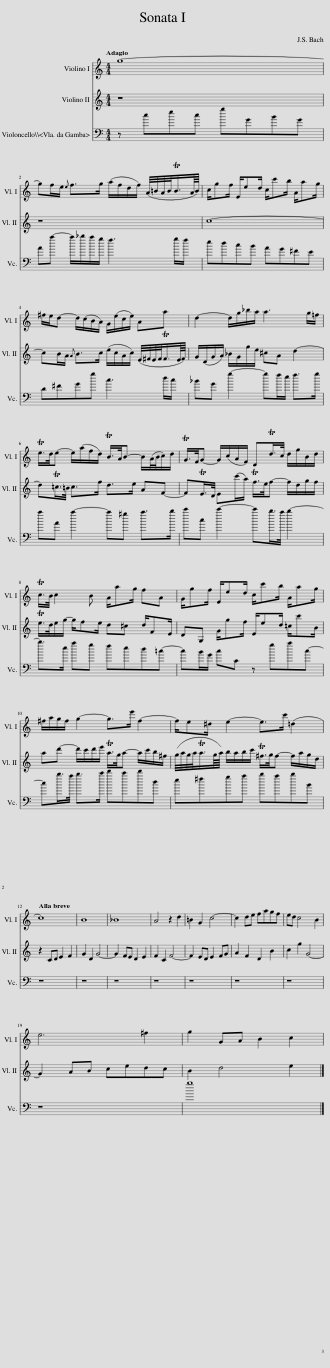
X:1
%%score 1 2 3
L:1/8
Q:1/4=59
M:4/4
I:linebreak $
K:C
V:1 treble
V:2 treble
V:3 bass
V:1
 g8- |$ gf/e/{e} f>g (a/f/d/f/) (A/4=B/4A/4B/<TB/A/8B/8) | c/gf/ E/ed/ c/c'b/ A/ag/ |$ ^f/e/d- d/(c/B/A/) G/(e/c/e/) Aa | d2- d/g/_b/a/ a3 g/=f/ |$ %5
 Te/>d/e- e/(a/f/d/) TB/>A/B- B/(A/4B/4c/)d/ | TG/>F/G- G/(c/A/F/) DTd/>c/ d/g/B/d/ |$ Tc/>B/ c2 B A/ag/ fA | G/gf/ E/ed/ c/c'b/ A/ag/ |$ ^f/a/g/f/ g2- g>e' f2- | %10
 f/e^d/ e2- e>c' (=d2 |$[Q:1/4=120] c8) | B8 | _B8 | A4 z2 d2 | %15
 =B2 G2 c4- | c2 de fagf | ed c4 B2 |$ e6 ^f2 | g2 GA B2 c2 | %20
V:2
 z8 |$ z8 | c8- |$ cB/A/{A} B>c (e/c/A/c/) (E/4^F/4E/4F/<TF/E/8F/8) | G/(D/G/A/) _B/G/g/e/ ^cA d2- |$ %5
 dT=c/>=B/ c>f d>e AF- | FTE/>D/ E(c'/a/) Tf/>e/f- f/d/g/f/ |$ Te/>d/e/g/- g/fe/ d^c d/FE/ | DG, G/gf/ E/ed/ =c/c'B/ |$ ad'- d'/c'/d'/e'/ Ta/>g/a- a/c'/b/^f/ | %10
 (g/4a/4g/4a/<Ta/g/8a/8) b/a/b/c'/ T^f/>g/f- f/a/g/d/ |$ z2 CD E2 F2 | G2 D2 G4- | G2 FE D2 E2 | F2 C2 F4- | %15
 F2 ED E2 FG | A2 F2 D2 B2 | c2 g2 G4- |$ G2 AB cedc | B2 d4 e2 | %20
V:3
 z cec gGBG |$ Aa- a/_b/a/g/ f3 g/f/ | edcB AG^FE |$ D^FGg c3 d/c/ | _BG g2- gf/e/ f>g |$ %5
 aA a2- a^g a>b | c'c c'2- c'b/>a/ b2- |$ b>e ag fed=c- | cB/G/ cC z gac- |$ cb/>a/ b>c' d'c'd'd | %10
 e^fga babB |$ z8 | z8 | z8 | z8 | %15
 z8 | z8 | z8 |$ z8 | g8 | %20
